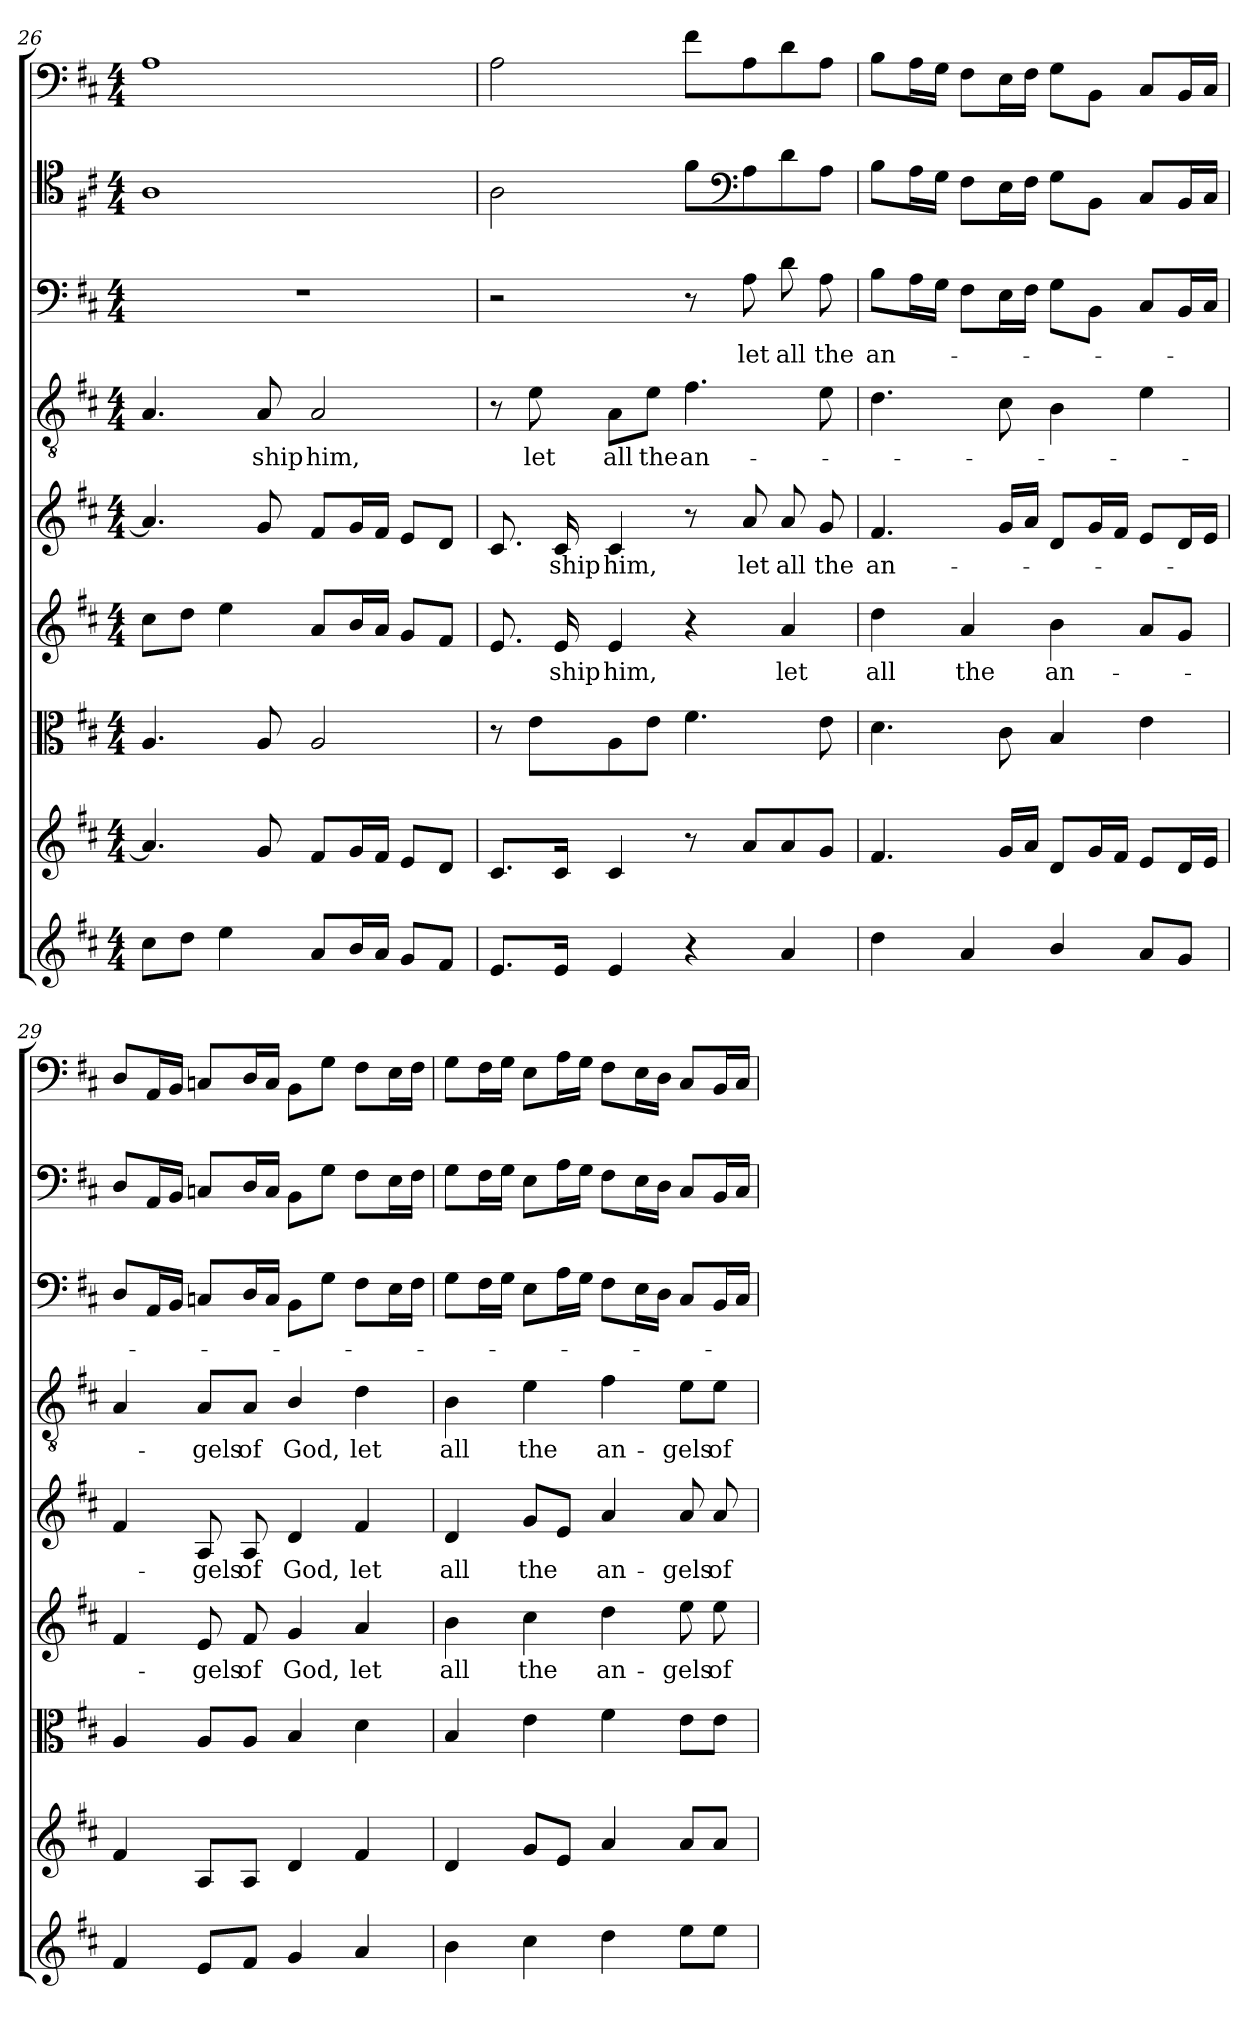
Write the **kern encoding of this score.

**kern	**kern	**kern	**kern	**text	**kern	**text	**kern	**text	**kern	**text	**kern	**kern
*part9	*part8	*part7	*part6	*part6	*part5	*part5	*part4	*part4	*part3	*part3	*part2	*part1
*staff9	*staff8	*staff7	*staff6	*staff6	*staff5	*staff5	*staff4	*staff4	*staff3	*staff3	*staff2	*staff1
*clefG2	*clefG2	*clefC3	*clefG2	*	*clefG2	*	*clefGv2	*	*clefF4	*	*clefC4	*clefF4
*k[f#c#]	*k[f#c#]	*k[f#c#]	*k[f#c#]	*	*k[f#c#]	*	*k[f#c#]	*	*k[f#c#]	*	*k[f#c#]	*k[f#c#]
*D:	*D:	*D:	*D:	*	*D:	*	*D:	*	*D:	*	*D:	*D:
*M4/4	*M4/4	*M4/4	*M4/4	*	*M4/4	*	*M4/4	*	*M4/4	*	*M4/4	*M4/4
=26	=26	=26	=26	=26	=26	=26	=26	=26	=26	=26	=26	=26
8cc#\L	4.a/]	4.A/	8cc#\L	.	4.a/]	.	4.A/	.	1r	.	1A\	1A\
8dd\J	.	.	8dd\J	.	.	.	.	.	.	.	.	.
4ee\	.	.	4ee\	.	.	.	.	.	.	.	.	.
.	8g/	8A/	.	.	8g/	.	8A/	-ship	.	.	.	.
8a/L	8f#/L	2A/	8a/L	.	8f#/L	.	2A/	him,	.	.	.	.
16b/L	16g/L	.	16b/L	.	16g/L	.	.	.	.	.	.	.
16a/JJ	16f#/JJ	.	16a/JJ	.	16f#/JJ	.	.	.	.	.	.	.
8g/L	8e/L	.	8g/L	.	8e/L	.	.	.	.	.	.	.
8f#/J	8d/J	.	8f#/J	.	8d/J	.	.	.	.	.	.	.
=27	=27	=27	=27	=27	=27	=27	=27	=27	=27	=27	=27	=27
8.e/L	8.c#/L	8r	8.e/	.	8.c#/	.	8r	.	2r	.	2A\	2A\
.	.	8e\L	.	.	.	.	8e\	let	.	.	.	.
16e/Jk	16c#/Jk	.	16e/	-ship	16c#/	-ship	.	.	.	.	.	.
4e/	4c#/	8A\	4e/	him,	4c#/	him,	8A\L	all	.	.	.	.
.	.	8e\J	.	.	.	.	8e\J	the	.	.	.	.
4r	8r	4.f#\	4r	.	8r	.	4.f#\	an-	8r	.	8f#\L	8f#\L
*	*	*	*	*	*	*	*	*	*	*	*clefF4	*
.	8a/L	.	.	.	8a/	let	.	.	8A\	let	8A\	8A\
4a/	8a/	.	4a/	let	8a/	all	.	.	8d\	all	8d\	8d\
.	8g/J	8e\	.	.	8g/	the	8e\	.	8A\	the	8A\J	8A\J
=28	=28	=28	=28	=28	=28	=28	=28	=28	=28	=28	=28	=28
4dd\	4.f#/	4.d\	4dd\	all	4.f#/	an-	4.d\	.	8B\L	an-	8B\L	8B\L
.	.	.	.	.	.	.	.	.	16A\L	.	16A\L	16A\L
.	.	.	.	.	.	.	.	.	16G\JJ	.	16G\JJ	16G\JJ
4a/	.	.	4a/	the	.	.	.	.	8F#\L	.	8F#\L	8F#\L
.	16g/LL	8c#\	.	.	16g/LL	.	8c#\	.	16E\L	.	16E\L	16E\L
.	16a/JJ	.	.	.	16a/JJ	.	.	.	16F#\JJ	.	16F#\JJ	16F#\JJ
4b/	8d/L	4B/	4b\	an-	8d/L	.	4B\	.	8G\L	.	8G\L	8G\L
.	16g/L	.	.	.	16g/L	.	.	.	8BB\J	.	8BB\J	8BB\J
.	16f#/JJ	.	.	.	16f#/JJ	.	.	.	.	.	.	.
8a/L	8e/L	4e\	8a/L	.	8e/L	.	4e\	.	8C#/L	.	8C#/L	8C#/L
8g/J	16d/L	.	8g/J	.	16d/L	.	.	.	16BB/L	.	16BB/L	16BB/L
.	16e/JJ	.	.	.	16e/JJ	.	.	.	16C#/JJ	.	16C#/JJ	16C#/JJ
=29	=29	=29	=29	=29	=29	=29	=29	=29	=29	=29	=29	=29
4f#/	4f#/	4A/	4f#/	.	4f#/	.	4A/	.	8D/L	.	8D/L	8D/L
.	.	.	.	.	.	.	.	.	16AA/L	.	16AA/L	16AA/L
.	.	.	.	.	.	.	.	.	16BB/JJ	.	16BB/JJ	16BB/JJ
8e/L	8A/L	8A/L	8e/	-gels	8A/	-gels	8A/L	-gels	8Cn/L	.	8Cn/L	8Cn/L
8f#/J	8A/J	8A/J	8f#/	of	8A/	of	8A/J	of	16D/L	.	16D/L	16D/L
.	.	.	.	.	.	.	.	.	16C/JJ	.	16C/JJ	16C/JJ
4g/	4d/	4B/	4g/	God,	4d/	God,	4B/	God,	8BB\L	.	8BB\L	8BB\L
.	.	.	.	.	.	.	.	.	8G\J	.	8G\J	8G\J
4a/	4f#/	4d\	4a/	let	4f#/	let	4d\	let	8F#\L	.	8F#\L	8F#\L
.	.	.	.	.	.	.	.	.	16E\L	.	16E\L	16E\L
.	.	.	.	.	.	.	.	.	16F#\JJ	.	16F#\JJ	16F#\JJ
=30	=30	=30	=30	=30	=30	=30	=30	=30	=30	=30	=30	=30
4b\	4d/	4B/	4b\	all	4d/	all	4B\	all	8G\L	.	8G\L	8G\L
.	.	.	.	.	.	.	.	.	16F#\L	.	16F#\L	16F#\L
.	.	.	.	.	.	.	.	.	16G\JJ	.	16G\JJ	16G\JJ
4cc#\	8g/L	4e\	4cc#\	the	8g/L	the	4e\	the	8E\L	.	8E\L	8E\L
.	8e/J	.	.	.	8e/J	.	.	.	16A\L	.	16A\L	16A\L
.	.	.	.	.	.	.	.	.	16G\JJ	.	16G\JJ	16G\JJ
4dd\	4a/	4f#\	4dd\	an-	4a/	an-	4f#\	an-	8F#\L	.	8F#\L	8F#\L
.	.	.	.	.	.	.	.	.	16E\L	.	16E\L	16E\L
.	.	.	.	.	.	.	.	.	16D\JJ	.	16D\JJ	16D\JJ
8ee\L	8a/L	8e\L	8ee\	-gels	8a/	-gels	8e\L	-gels	8C#/L	.	8C#/L	8C#/L
8ee\J	8a/J	8e\J	8ee\	of	8a/	of	8e\J	of	16BB/L	.	16BB/L	16BB/L
.	.	.	.	.	.	.	.	.	16C#/JJ	.	16C#/JJ	16C#/JJ
=	=	=	=	=	=	=	=	=	=	=	=	=
*-	*-	*-	*-	*-	*-	*-	*-	*-	*-	*-	*-	*-
